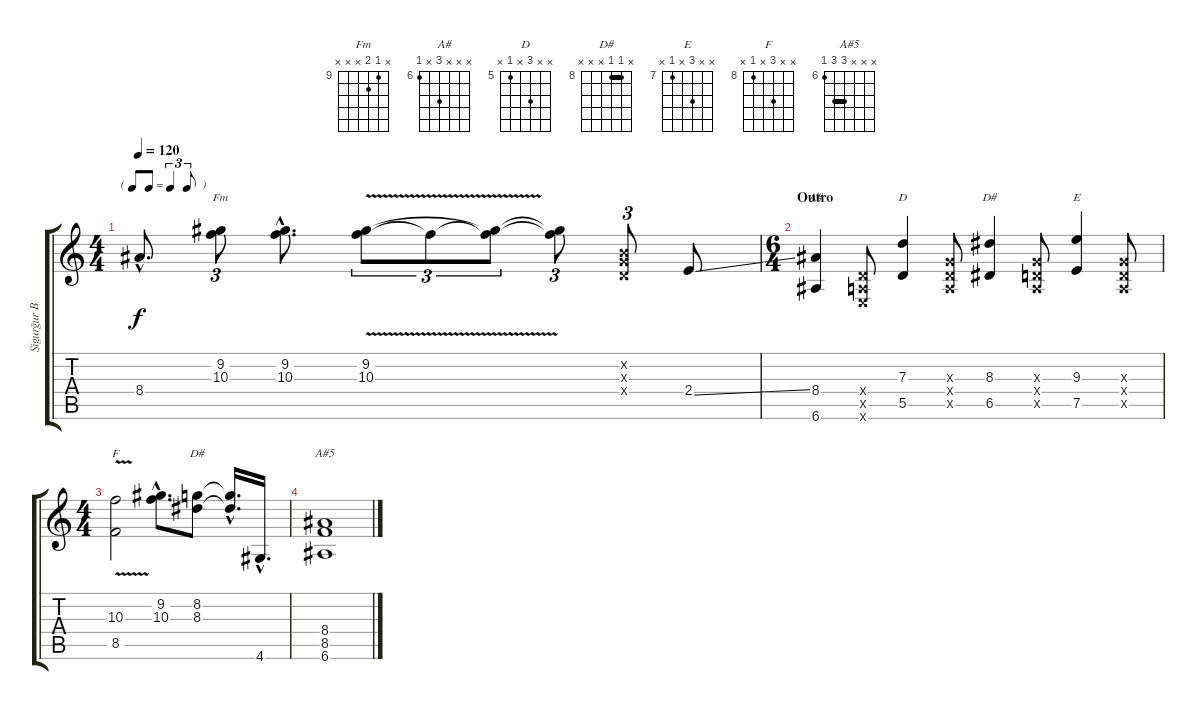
\track ("Sigurğur Bachmann, Rhythm Guitar" "Sigurğur B") {instrument acousticguitarsteel}
\staff {score tabs}
\tuning (E4 B3 G3 D3 A2 E2) {hide}
\chord ("Fm" x 9 10 x x x) {firstfret 9}
\chord ("A#" x x x 8 x 6) {firstfret 6}
\chord ("D" x x 7 x 5 x) {firstfret 5}
\chord ("D#" x x 8 x 6 x) {firstfret 6}
\chord ("E" x x 9 x 7 x) {firstfret 7}
\chord ("F" x x 10 x 8 x) {firstfret 8}
\chord ("D#" x 8 8 x x x) {firstfret 8 barre 8}
\chord ("A#5" x x x 8 8 6) {firstfret 6 barre 8}
\ts (4 4)
\tf triplet8th
\tempo 120
\clef g2
\ks c
8.4{hac}.8{d dy f} (9.2 10.3).8{tu (3 2) ch "Fm"} (9.2{hac} 10.3{hac}).8{d} (9.2{v} 10.3{v}).8{tu (3 2)} 10.3{t}.8{tu (3 2)} (9.2{t} 10.3{t}).8{tu (3 2)} (9.2{t} 10.3{t}).8{tu (3 2)} (0.2{x} 0.3{x} 0.4{x}).8{tu (3 2)} 2.4{ss}.8 |
\ts (6 4)
\section ("" "Outro")
(8.4 6.6).4{ch "A#"} (0.4{x} 0.5{x} 0.6{x}).8 (7.3 5.5).4{ch "D"} (0.3{x} 0.4{x} 0.5{x}).8 (8.3 6.5).4{ch "D#"} (0.3{x} 0.4{x} 0.5{x}).8 (9.3 7.5).4{ch "E"} (0.3{x} 0.4{x} 0.5{x}).8 |
\ts (4 4)
(10.3{v} 8.5).2{ch "F"} (9.2{hac} 10.3{hac}).8{d} (8.2 8.3).8{ch "D#"} (8.2{hac t} 8.3{hac t}).16{d} 4.6{hac}.16{d} |
(8.4 8.5 6.6).1{ch "A#5"}
